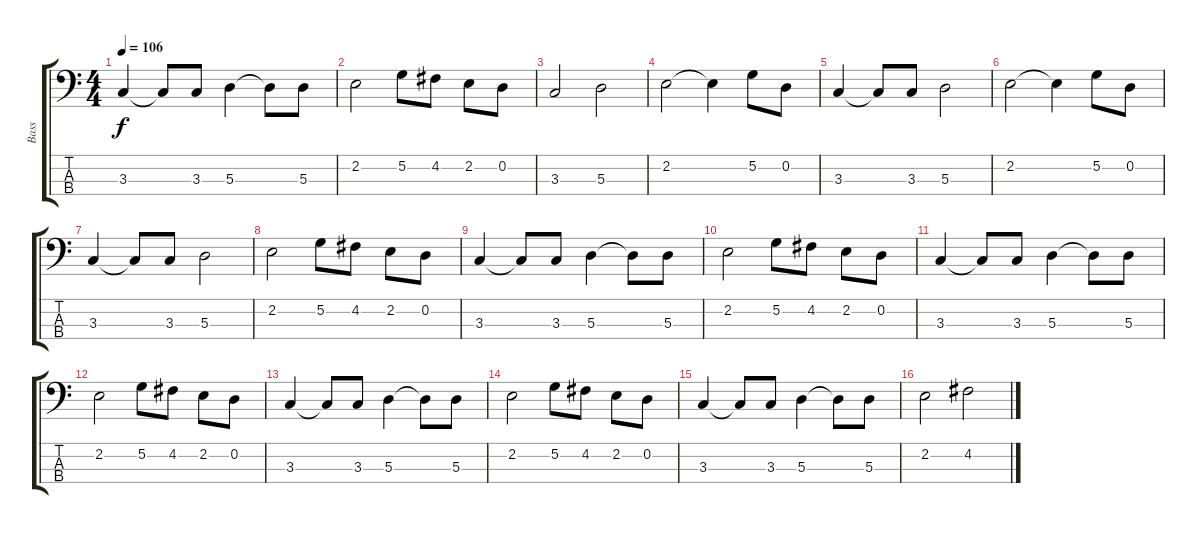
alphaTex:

\track ("Bass" "Bass") {instrument electricbasspick}
\staff {score tabs}
\tuning (G2 D2 A1 E1) {hide}
\ts (4 4)
\tempo 106
\clef f4
\ks c
3.3.4{dy f} 3.3{t}.8 3.3.8 5.3.4 5.3{t}.8 5.3.8 |
2.2.2 5.2.8 4.2.8 2.2.8 0.2.8 |
3.3.2 5.3.2 |
2.2.2 2.2{t}.4 5.2.8 0.2.8 |
3.3.4 3.3{t}.8 3.3.8 5.3.2 |
2.2.2 2.2{t}.4 5.2.8 0.2.8 |
3.3.4 3.3{t}.8 3.3.8 5.3.2 |
2.2.2 5.2.8 4.2.8 2.2.8 0.2.8 |
3.3.4 3.3{t}.8 3.3.8 5.3.4 5.3{t}.8 5.3.8 |
2.2.2 5.2.8 4.2.8 2.2.8 0.2.8 |
3.3.4 3.3{t}.8 3.3.8 5.3.4 5.3{t}.8 5.3.8 |
2.2.2 5.2.8 4.2.8 2.2.8 0.2.8 |
3.3.4 3.3{t}.8 3.3.8 5.3.4 5.3{t}.8 5.3.8 |
2.2.2 5.2.8 4.2.8 2.2.8 0.2.8 |
3.3.4 3.3{t}.8 3.3.8 5.3.4 5.3{t}.8 5.3.8 |
2.2.2 4.2.2
